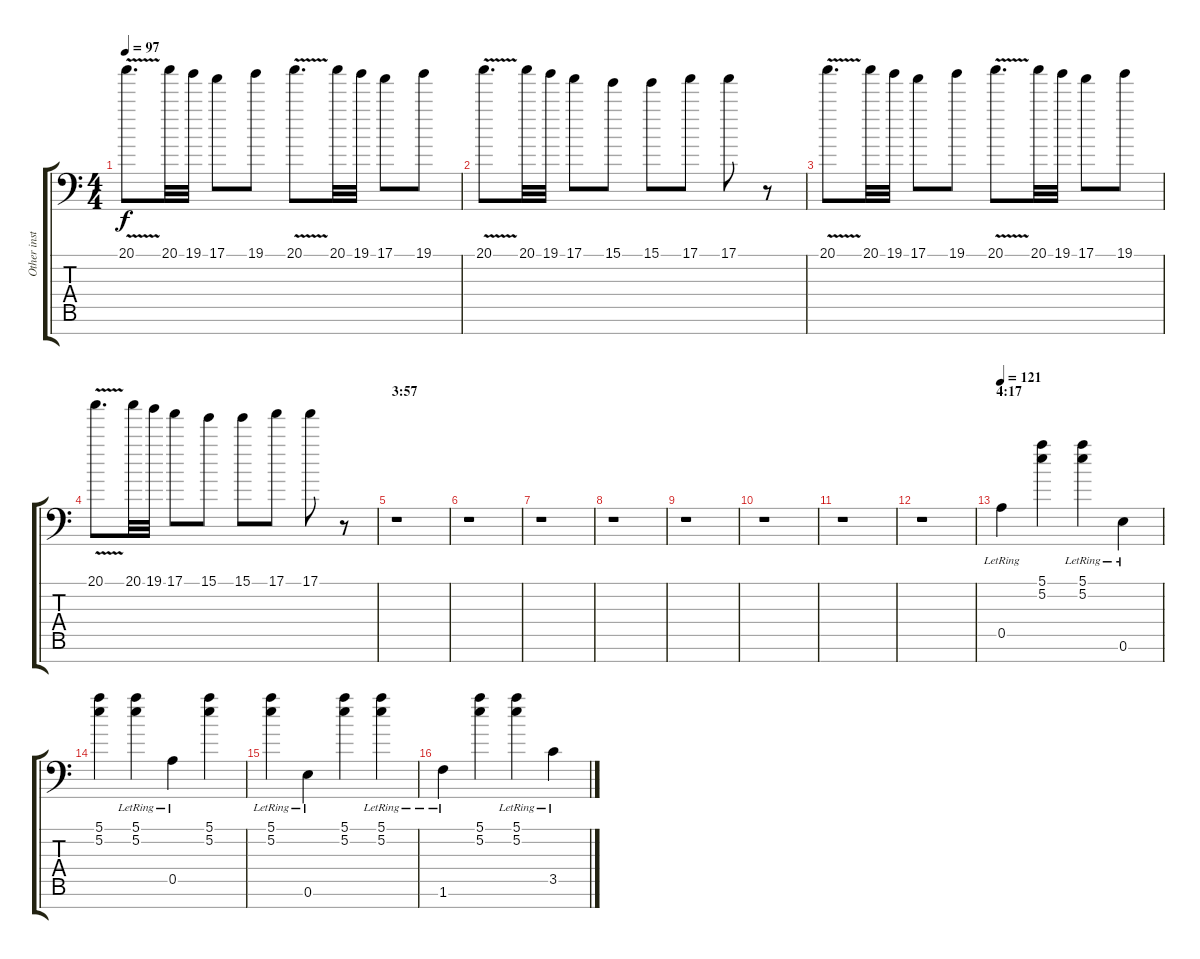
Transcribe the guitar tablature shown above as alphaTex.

\track ("Other instruments" "Other inst") {instrument acousticguitarnylon}
\staff {score tabs}
\tuning (E4 B3 G3 D3 A2 E2 G1) {hide}
\ts (4 4)
\tempo 97
\clef f4
\ks c
20.1{v}.8{d dy f volume 13 balance 8 instrument flute} 20.1.32 19.1.32 17.1.8 19.1.8 20.1{v}.8{d volume 13 balance 8 instrument flute} 20.1.32 19.1.32 17.1.8 19.1.8 |
20.1{v}.8{d volume 13 balance 8 instrument flute} 20.1.32 19.1.32 17.1.8 15.1.8 15.1.8 17.1.8 17.1.8 r.8 |
20.1{v}.8{d volume 13 balance 8 instrument flute} 20.1.32 19.1.32 17.1.8 19.1.8 20.1{v}.8{d volume 13 balance 8 instrument flute} 20.1.32 19.1.32 17.1.8 19.1.8 |
20.1{v}.8{d volume 13 balance 8 instrument flute} 20.1.32 19.1.32 17.1.8 15.1.8 15.1.8 17.1.8 17.1.8 r.8 |
\section ("" "3:57")
r.1 |
r.1 |
r.1 |
r.1 |
r.1 |
r.1 |
r.1 |
r.1 |
\section ("" "4:17")
\tempo 121
0.5{lr}.4{volume 14 balance 8 instrument pizzicatostrings} (5.1 5.2).4 (5.1{lr} 5.2{lr}).4 0.6{lr}.4 |
(5.1 5.2).4 (5.1{lr} 5.2{lr}).4 0.5{lr}.4 (5.1 5.2).4 |
(5.1{lr} 5.2{lr}).4 0.6{lr}.4 (5.1 5.2).4 (5.1{lr} 5.2{lr}).4 |
1.6{lr}.4{volume 14 balance 8 instrument pizzicatostrings} (5.1 5.2).4 (5.1{lr} 5.2{lr}).4 3.5{lr}.4
